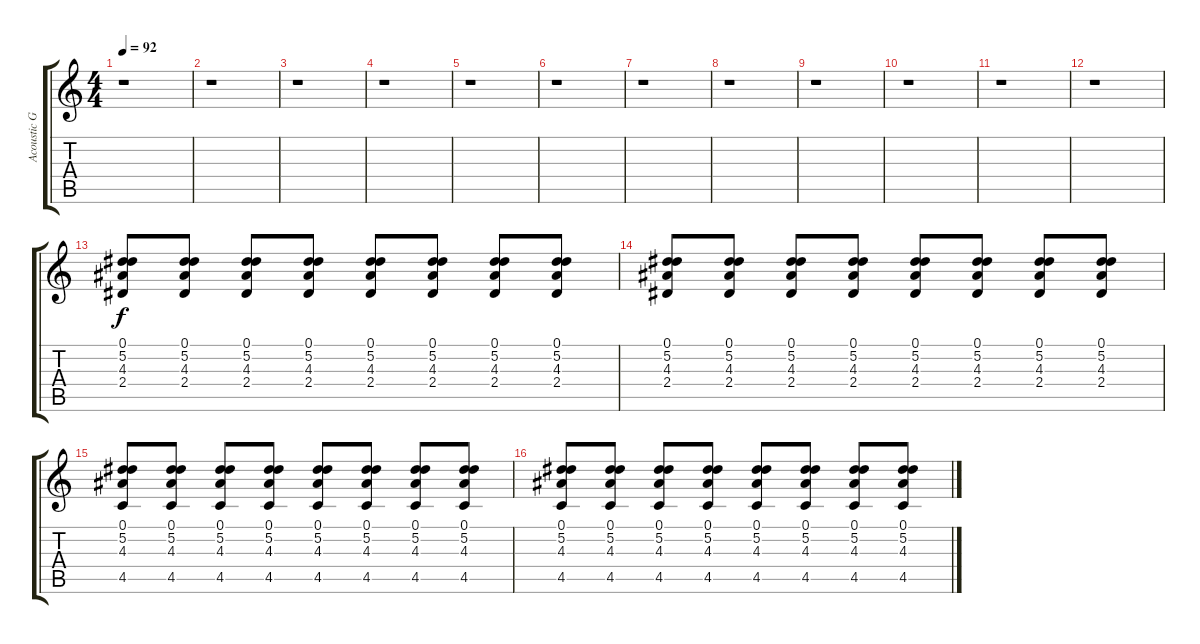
\track ("Acoustic Guitar" "Acoustic G") {instrument acousticguitarsteel}
\staff {score tabs}
\tuning (Eb4 Bb3 Gb3 Db3 Ab2 Eb2) {hide}
\ts (4 4)
\tempo 92
\clef g2
\ks c
r.1{dy f instrument acousticguitarsteel} |
r.1 |
r.1 |
r.1 |
r.1 |
r.1 |
r.1 |
r.1 |
r.1 |
r.1 |
r.1 |
r.1 |
(0.1 5.2 4.3 2.4).8 (0.1 5.2 4.3 2.4).8 (0.1 5.2 4.3 2.4).8 (0.1 5.2 4.3 2.4).8 (0.1 5.2 4.3 2.4).8 (0.1 5.2 4.3 2.4).8 (0.1 5.2 4.3 2.4).8 (0.1 5.2 4.3 2.4).8 |
(0.1 5.2 4.3 2.4).8 (0.1 5.2 4.3 2.4).8 (0.1 5.2 4.3 2.4).8 (0.1 5.2 4.3 2.4).8 (0.1 5.2 4.3 2.4).8 (0.1 5.2 4.3 2.4).8 (0.1 5.2 4.3 2.4).8 (0.1 5.2 4.3 2.4).8 |
(0.1 5.2 4.3 4.5).8 (0.1 5.2 4.3 4.5).8 (0.1 5.2 4.3 4.5).8 (0.1 5.2 4.3 4.5).8 (0.1 5.2 4.3 4.5).8 (0.1 5.2 4.3 4.5).8 (0.1 5.2 4.3 4.5).8 (0.1 5.2 4.3 4.5).8 |
(0.1 5.2 4.3 4.5).8 (0.1 5.2 4.3 4.5).8 (0.1 5.2 4.3 4.5).8 (0.1 5.2 4.3 4.5).8 (0.1 5.2 4.3 4.5).8 (0.1 5.2 4.3 4.5).8 (0.1 5.2 4.3 4.5).8 (0.1 5.2 4.3 4.5).8
